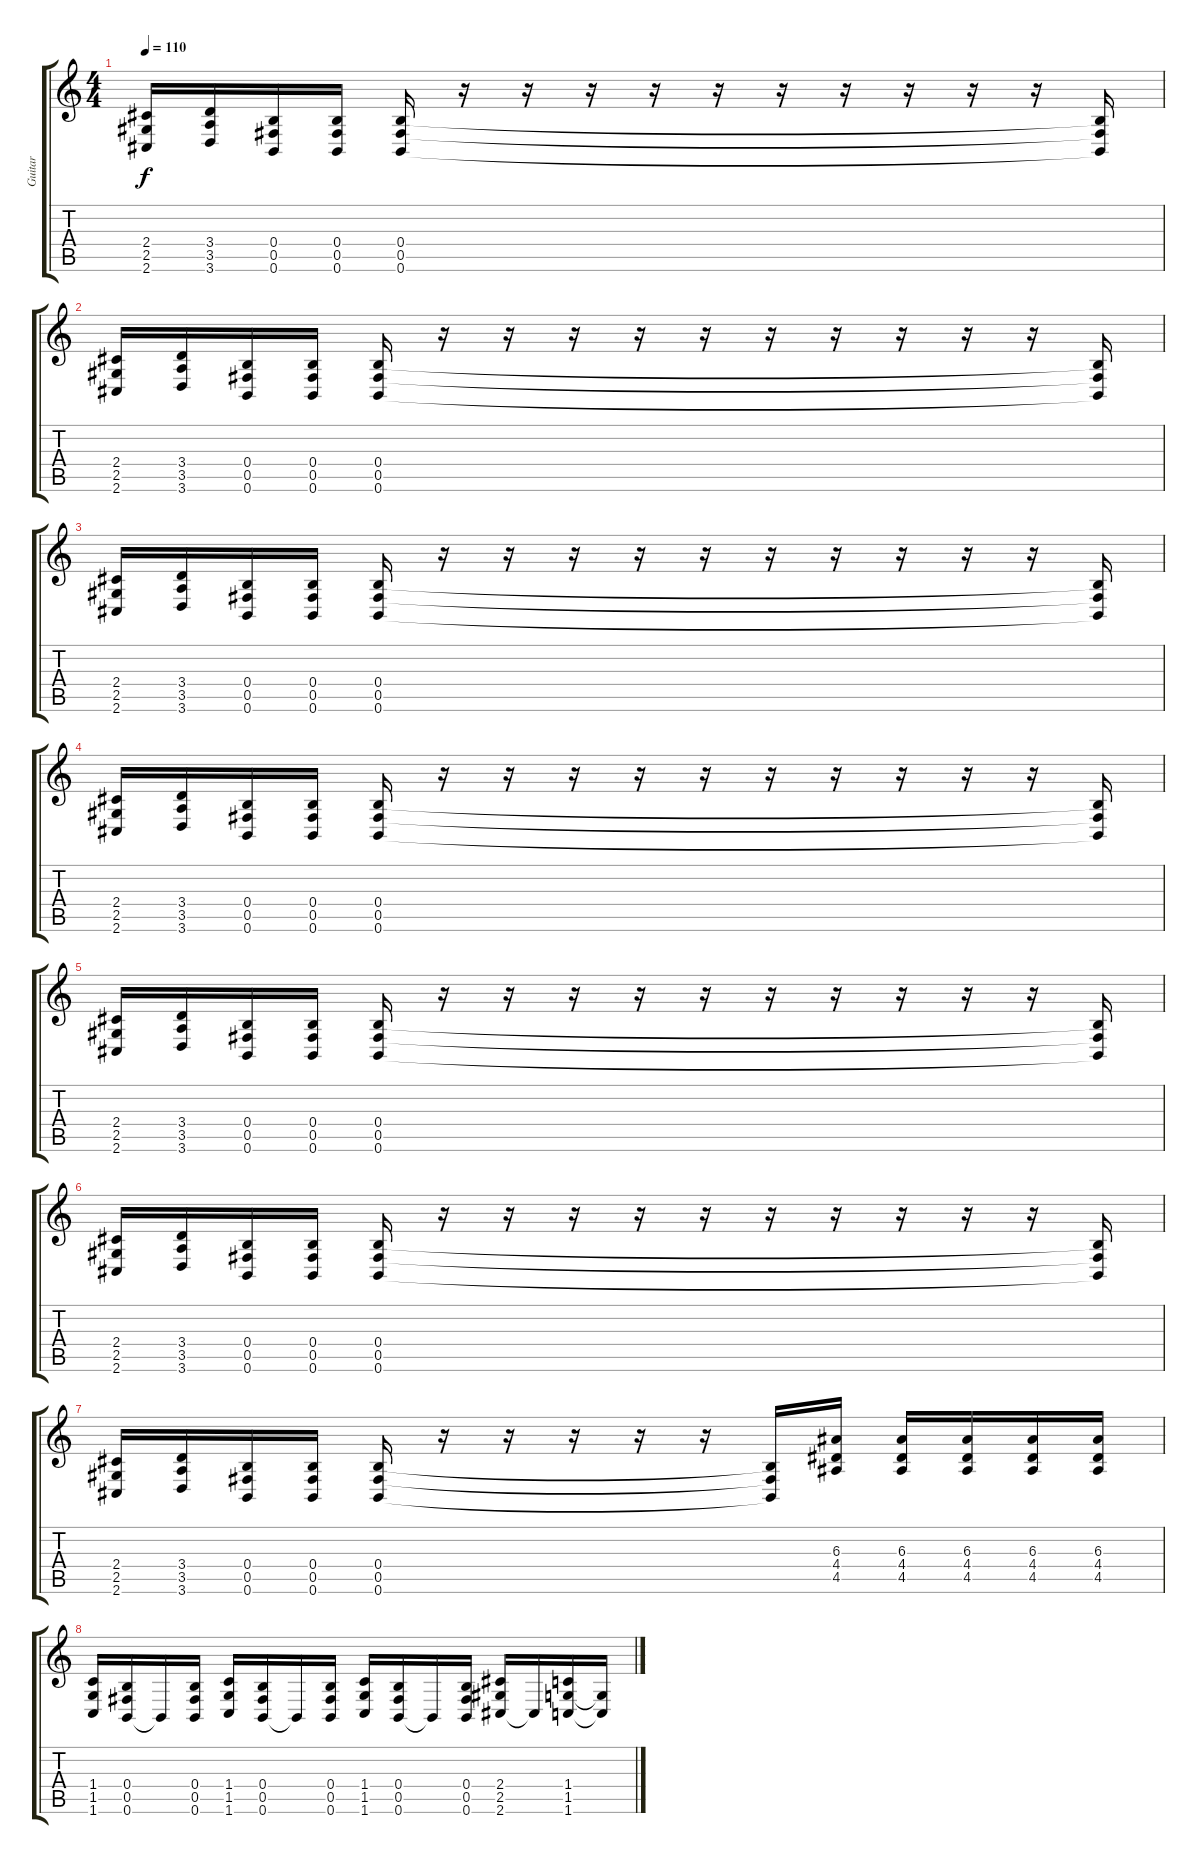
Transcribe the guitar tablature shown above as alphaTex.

\track ("Guitar" "Guitar") {instrument distortionguitar}
\staff {score tabs}
\tuning (Db4 Ab3 E3 B2 Gb2 B1) {hide}
\ts (4 4)
\tempo 110
\clef g2
\ks c
(2.4 2.5 2.6).16{dy f} (3.4 3.5 3.6).16 (0.4 0.5 0.6).16 (0.4 0.5 0.6).16 (0.4 0.5 0.6).16 r.16 r.16 r.16 r.16 r.16 r.16 r.16 r.16 r.16 r.16 (0.4{t} 0.5{t} 0.6{t}).16 |
(2.4 2.5 2.6).16 (3.4 3.5 3.6).16 (0.4 0.5 0.6).16 (0.4 0.5 0.6).16 (0.4 0.5 0.6).16 r.16 r.16 r.16 r.16 r.16 r.16 r.16 r.16 r.16 r.16 (0.4{t} 0.5{t} 0.6{t}).16 |
(2.4 2.5 2.6).16 (3.4 3.5 3.6).16 (0.4 0.5 0.6).16 (0.4 0.5 0.6).16 (0.4 0.5 0.6).16 r.16 r.16 r.16 r.16 r.16 r.16 r.16 r.16 r.16 r.16 (0.4{t} 0.5{t} 0.6{t}).16 |
(2.4 2.5 2.6).16 (3.4 3.5 3.6).16 (0.4 0.5 0.6).16 (0.4 0.5 0.6).16 (0.4 0.5 0.6).16 r.16 r.16 r.16 r.16 r.16 r.16 r.16 r.16 r.16 r.16 (0.4{t} 0.5{t} 0.6{t}).16 |
(2.4 2.5 2.6).16 (3.4 3.5 3.6).16 (0.4 0.5 0.6).16 (0.4 0.5 0.6).16 (0.4 0.5 0.6).16 r.16 r.16 r.16 r.16 r.16 r.16 r.16 r.16 r.16 r.16 (0.4{t} 0.5{t} 0.6{t}).16 |
(2.4 2.5 2.6).16 (3.4 3.5 3.6).16 (0.4 0.5 0.6).16 (0.4 0.5 0.6).16 (0.4 0.5 0.6).16 r.16 r.16 r.16 r.16 r.16 r.16 r.16 r.16 r.16 r.16 (0.4{t} 0.5{t} 0.6{t}).16 |
(2.4 2.5 2.6).16 (3.4 3.5 3.6).16 (0.4 0.5 0.6).16 (0.4 0.5 0.6).16 (0.4 0.5 0.6).16 r.16 r.16 r.16 r.16 r.16 (0.4{t} 0.5{t} 0.6{t}).16 (6.3 4.4 4.5).16 (6.3 4.4 4.5).16 (6.3 4.4 4.5).16 (6.3 4.4 4.5).16 (6.3 4.4 4.5).16 |
(1.4 1.5 1.6).16 (0.4 0.5 0.6).16 0.6{t}.16 (0.4 0.5 0.6).16 (1.4 1.5 1.6).16 (0.4 0.5 0.6).16 0.6{t}.16 (0.4 0.5 0.6).16 (1.4 1.5 1.6).16 (0.4 0.5 0.6).16 0.6{t}.16 (0.4 0.5 0.6).16 (2.4 2.5 2.6).16 2.6{t}.16 (1.4 1.5 1.6).16 (1.5{t} 1.6{t}).16
